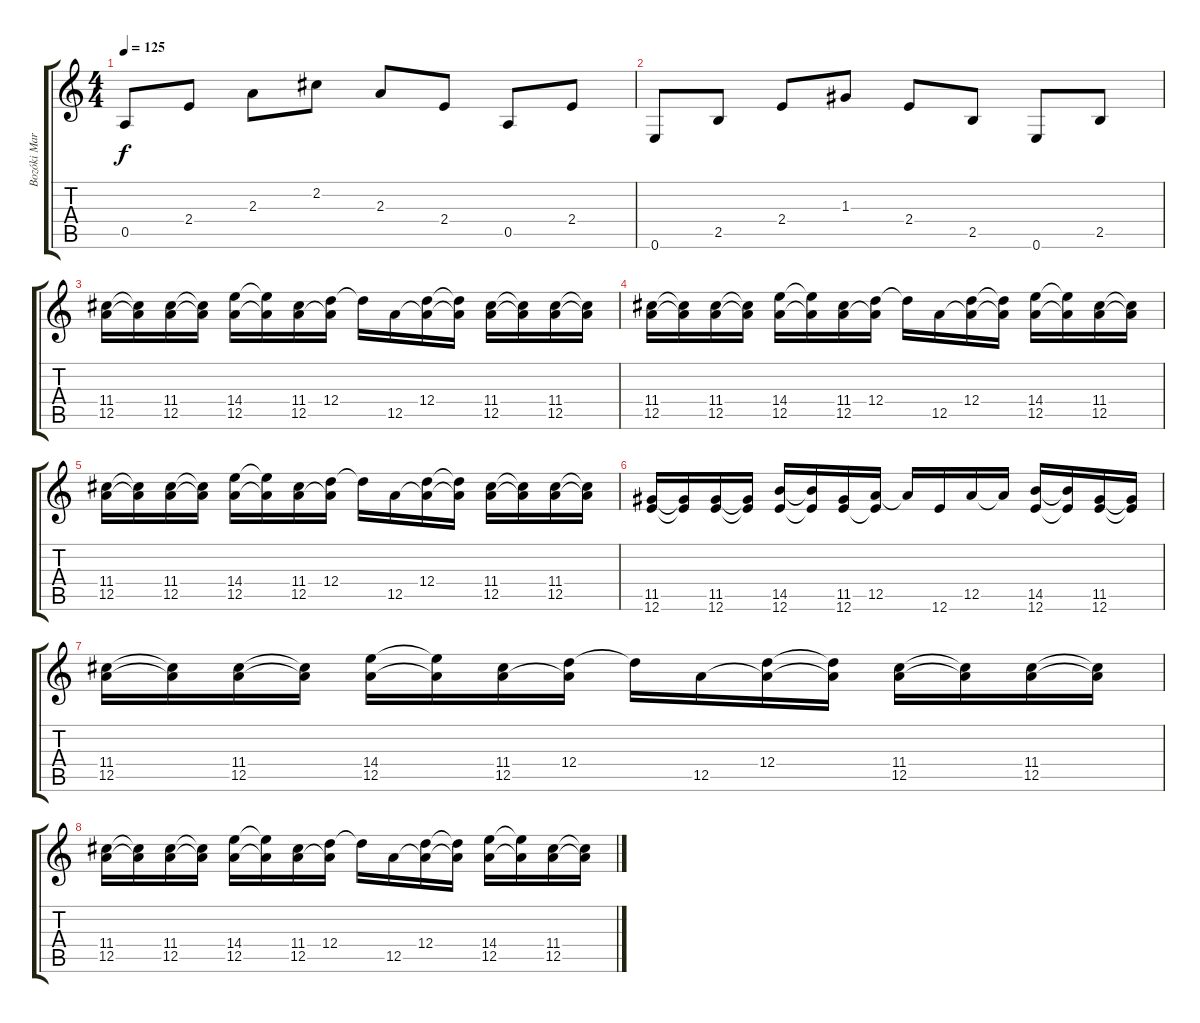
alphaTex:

\track ("Bozóki Marci - Szólógitár" "Bozóki Mar") {instrument overdrivenguitar}
\staff {score tabs}
\tuning (E4 B3 G3 D3 A2 E2) {hide}
\ts (4 4)
\tempo 125
\clef g2
\ks c
0.5.8{dy f} 2.4.8 2.3.8 2.2.8 2.3.8 2.4.8 0.5.8 2.4.8 |
0.6.8 2.5.8 2.4.8 1.3.8 2.4.8 2.5.8 0.6.8 2.5.8 |
(11.4 12.5).16 (11.4{t} 12.5{t}).16 (11.4 12.5).16 (11.4{t} 12.5{t}).16 (14.4 12.5).16 (14.4{t} 12.5{t}).16 (11.4 12.5).16 (12.4 12.5{t}).16 12.4{t}.16 12.5.16 (12.4 12.5{t}).16 (12.4{t} 12.5{t}).16 (11.4 12.5).16 (11.4{t} 12.5{t}).16 (11.4 12.5).16 (11.4{t} 12.5{t}).16 |
(11.4 12.5).16 (11.4{t} 12.5{t}).16 (11.4 12.5).16 (11.4{t} 12.5{t}).16 (14.4 12.5).16 (14.4{t} 12.5{t}).16 (11.4 12.5).16 (12.4 12.5{t}).16 12.4{t}.16 12.5.16 (12.4 12.5{t}).16 (12.4{t} 12.5{t}).16 (14.4 12.5).16 (14.4{t} 12.5{t}).16 (11.4 12.5).16 (11.4{t} 12.5{t}).16 |
(11.4 12.5).16 (11.4{t} 12.5{t}).16 (11.4 12.5).16 (11.4{t} 12.5{t}).16 (14.4 12.5).16 (14.4{t} 12.5{t}).16 (11.4 12.5).16 (12.4 12.5{t}).16 12.4{t}.16 12.5.16 (12.4 12.5{t}).16 (12.4{t} 12.5{t}).16 (11.4 12.5).16 (11.4{t} 12.5{t}).16 (11.4 12.5).16 (11.4{t} 12.5{t}).16 |
(11.5 12.6).16 (11.5{t} 12.6{t}).16 (11.5 12.6).16 (11.5{t} 12.6{t}).16 (14.5 12.6).16 (14.5{t} 12.6{t}).16 (11.5 12.6).16 (12.5 12.6{t}).16 12.5{t}.16 12.6.16 12.5.16 12.5{t}.16 (14.5 12.6).16 (14.5{t} 12.6{t}).16 (11.5 12.6).16 (11.5{t} 12.6{t}).16 |
(11.4 12.5).16 (11.4{t} 12.5{t}).16 (11.4 12.5).16 (11.4{t} 12.5{t}).16 (14.4 12.5).16 (14.4{t} 12.5{t}).16 (11.4 12.5).16 (12.4 12.5{t}).16 12.4{t}.16 12.5.16 (12.4 12.5{t}).16 (12.4{t} 12.5{t}).16 (11.4 12.5).16 (11.4{t} 12.5{t}).16 (11.4 12.5).16 (11.4{t} 12.5{t}).16 |
(11.4 12.5).16 (11.4{t} 12.5{t}).16 (11.4 12.5).16 (11.4{t} 12.5{t}).16 (14.4 12.5).16 (14.4{t} 12.5{t}).16 (11.4 12.5).16 (12.4 12.5{t}).16 12.4{t}.16 12.5.16 (12.4 12.5{t}).16 (12.4{t} 12.5{t}).16 (14.4 12.5).16 (14.4{t} 12.5{t}).16 (11.4 12.5).16 (11.4{t} 12.5{t}).16
